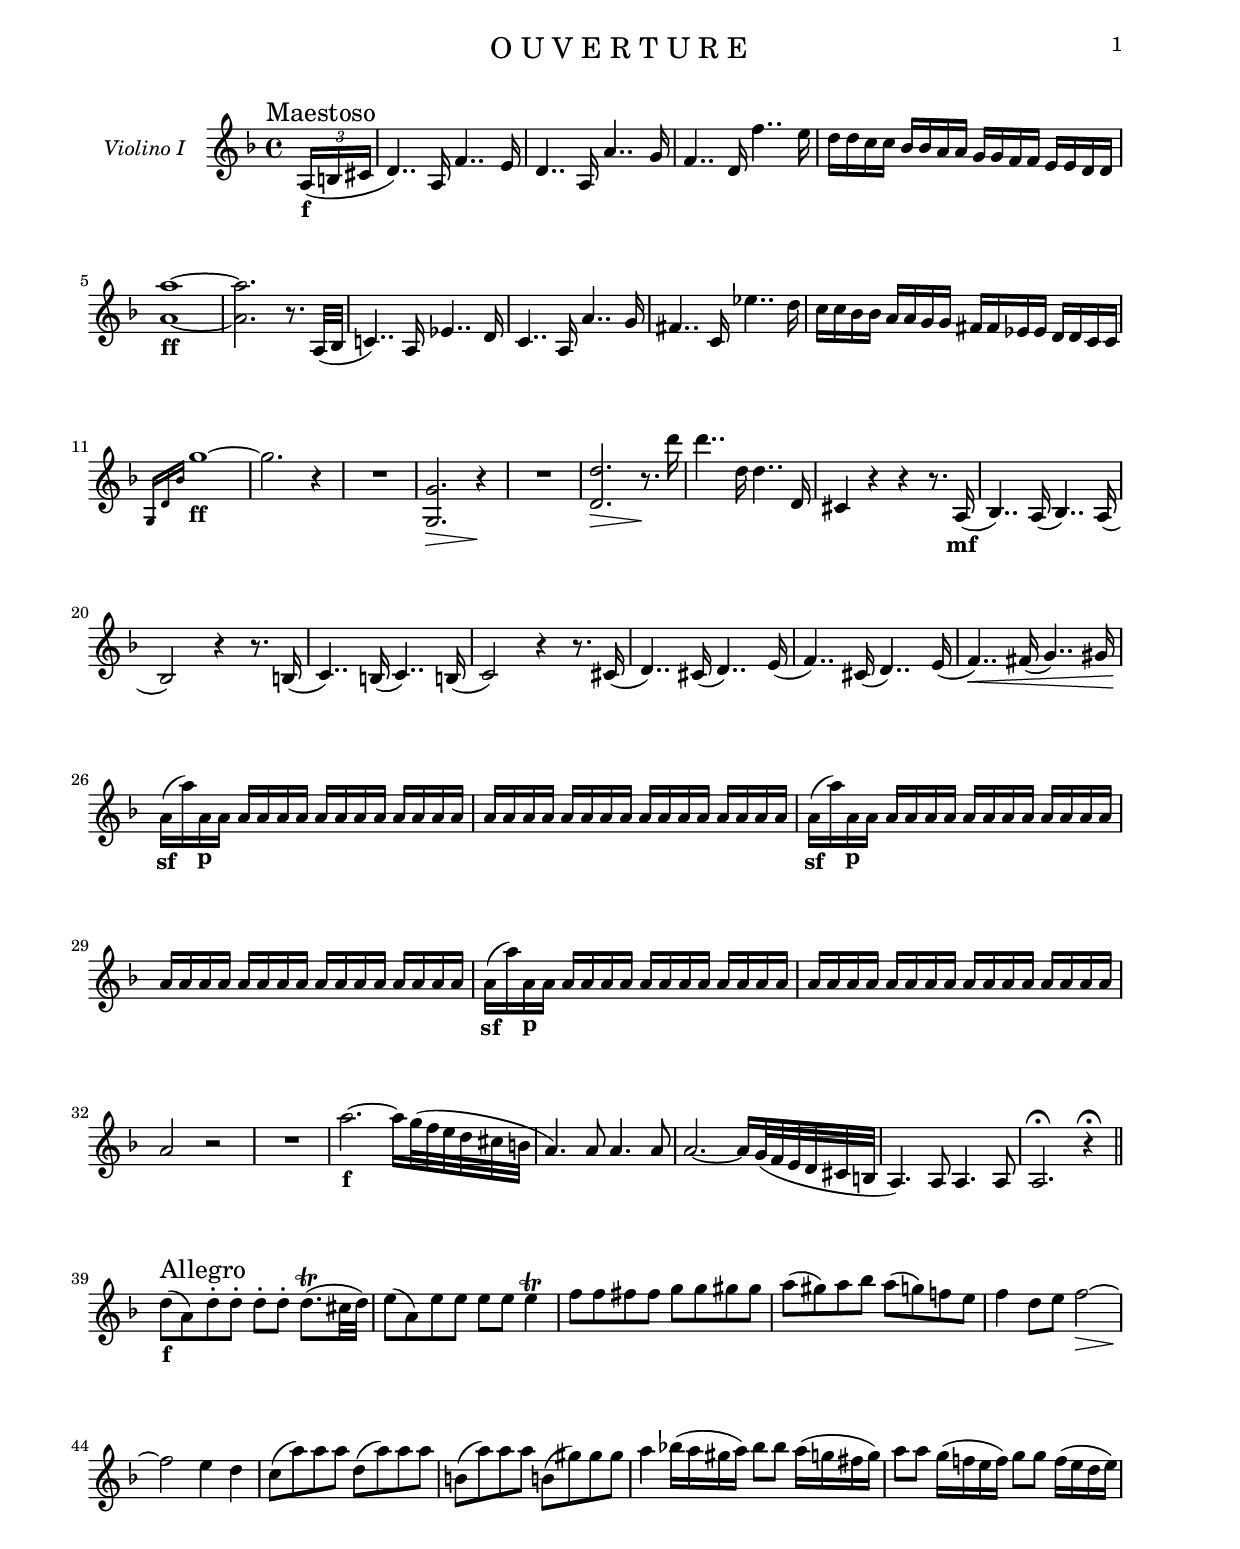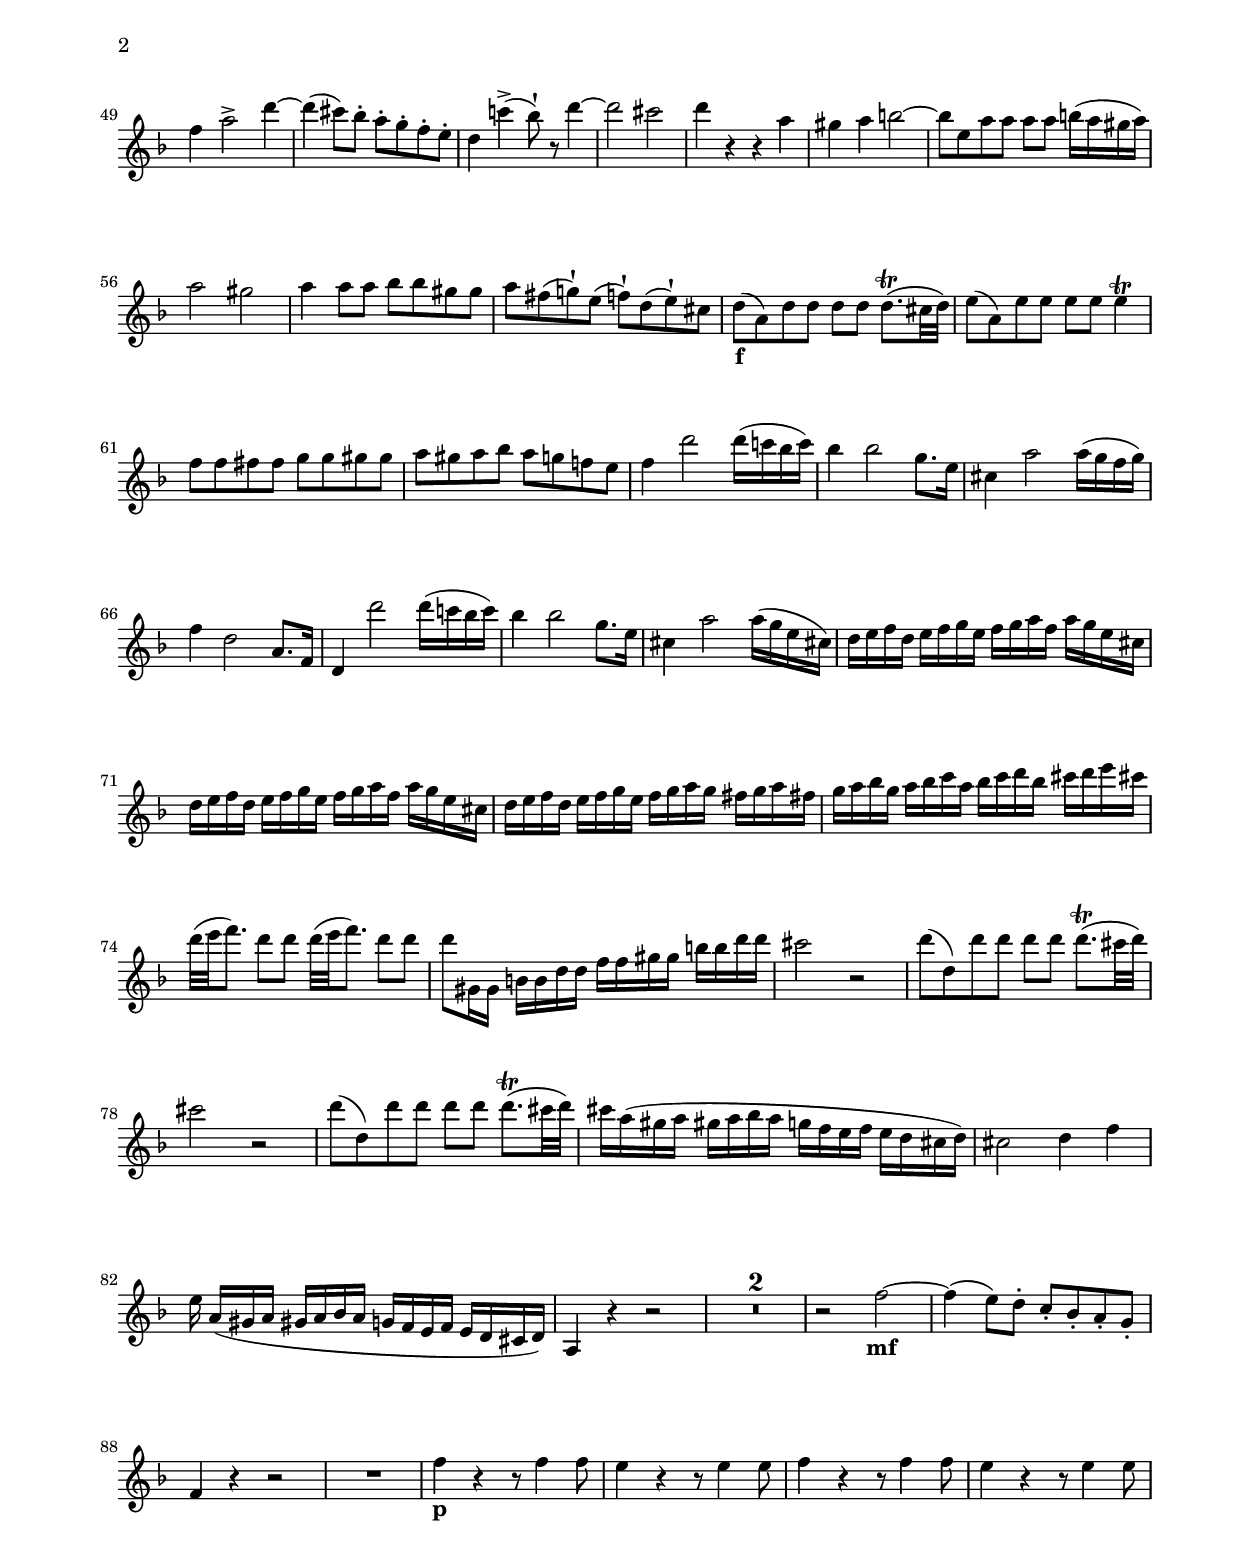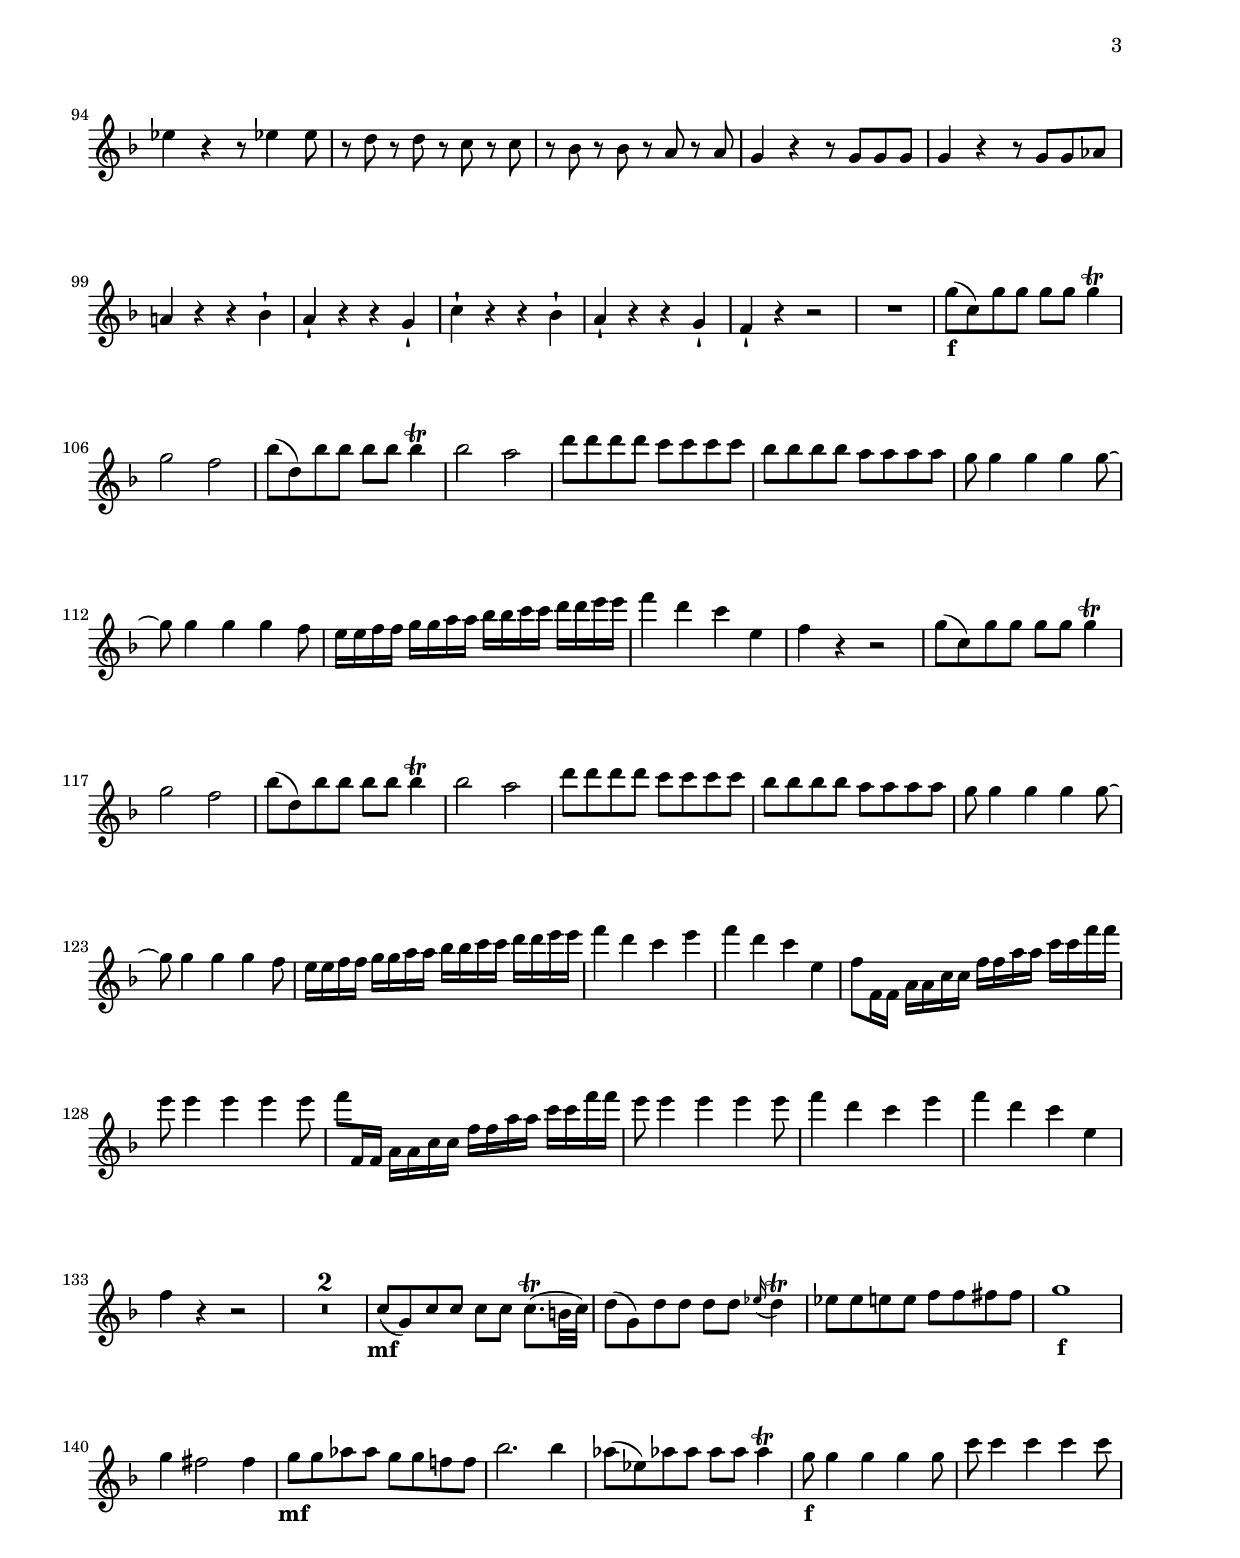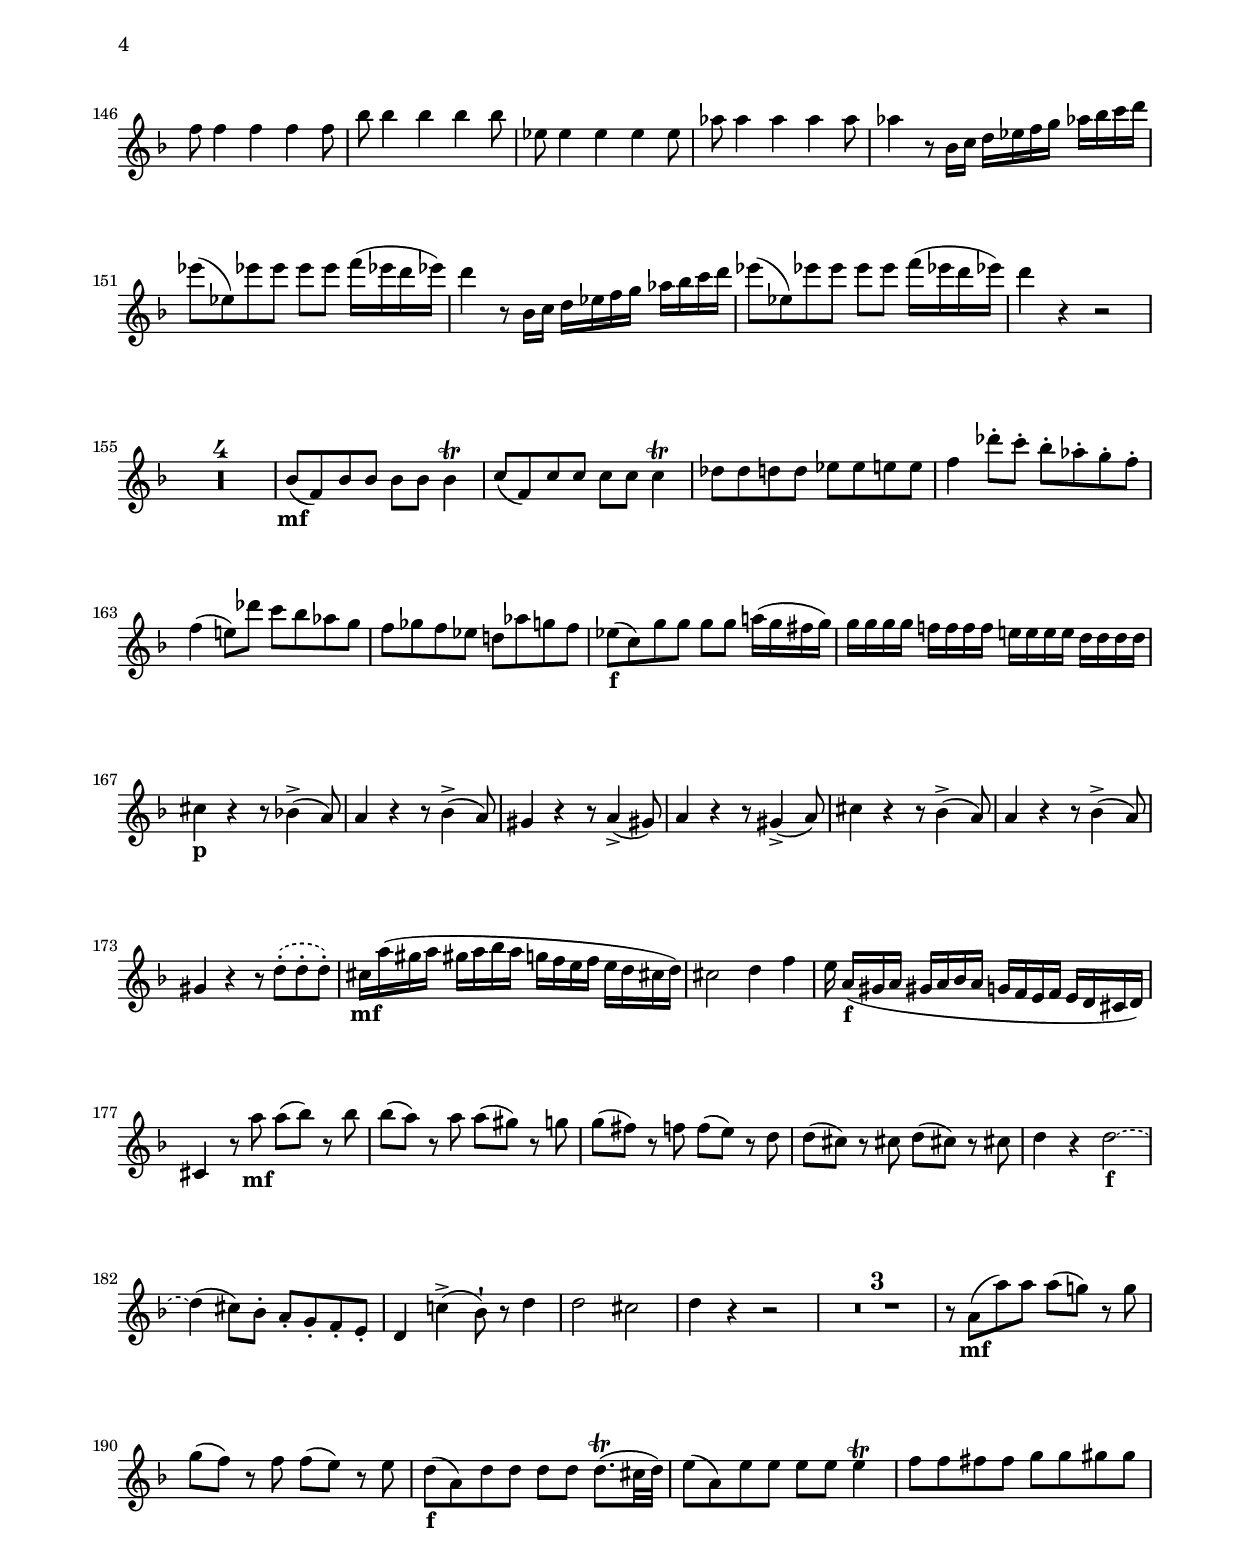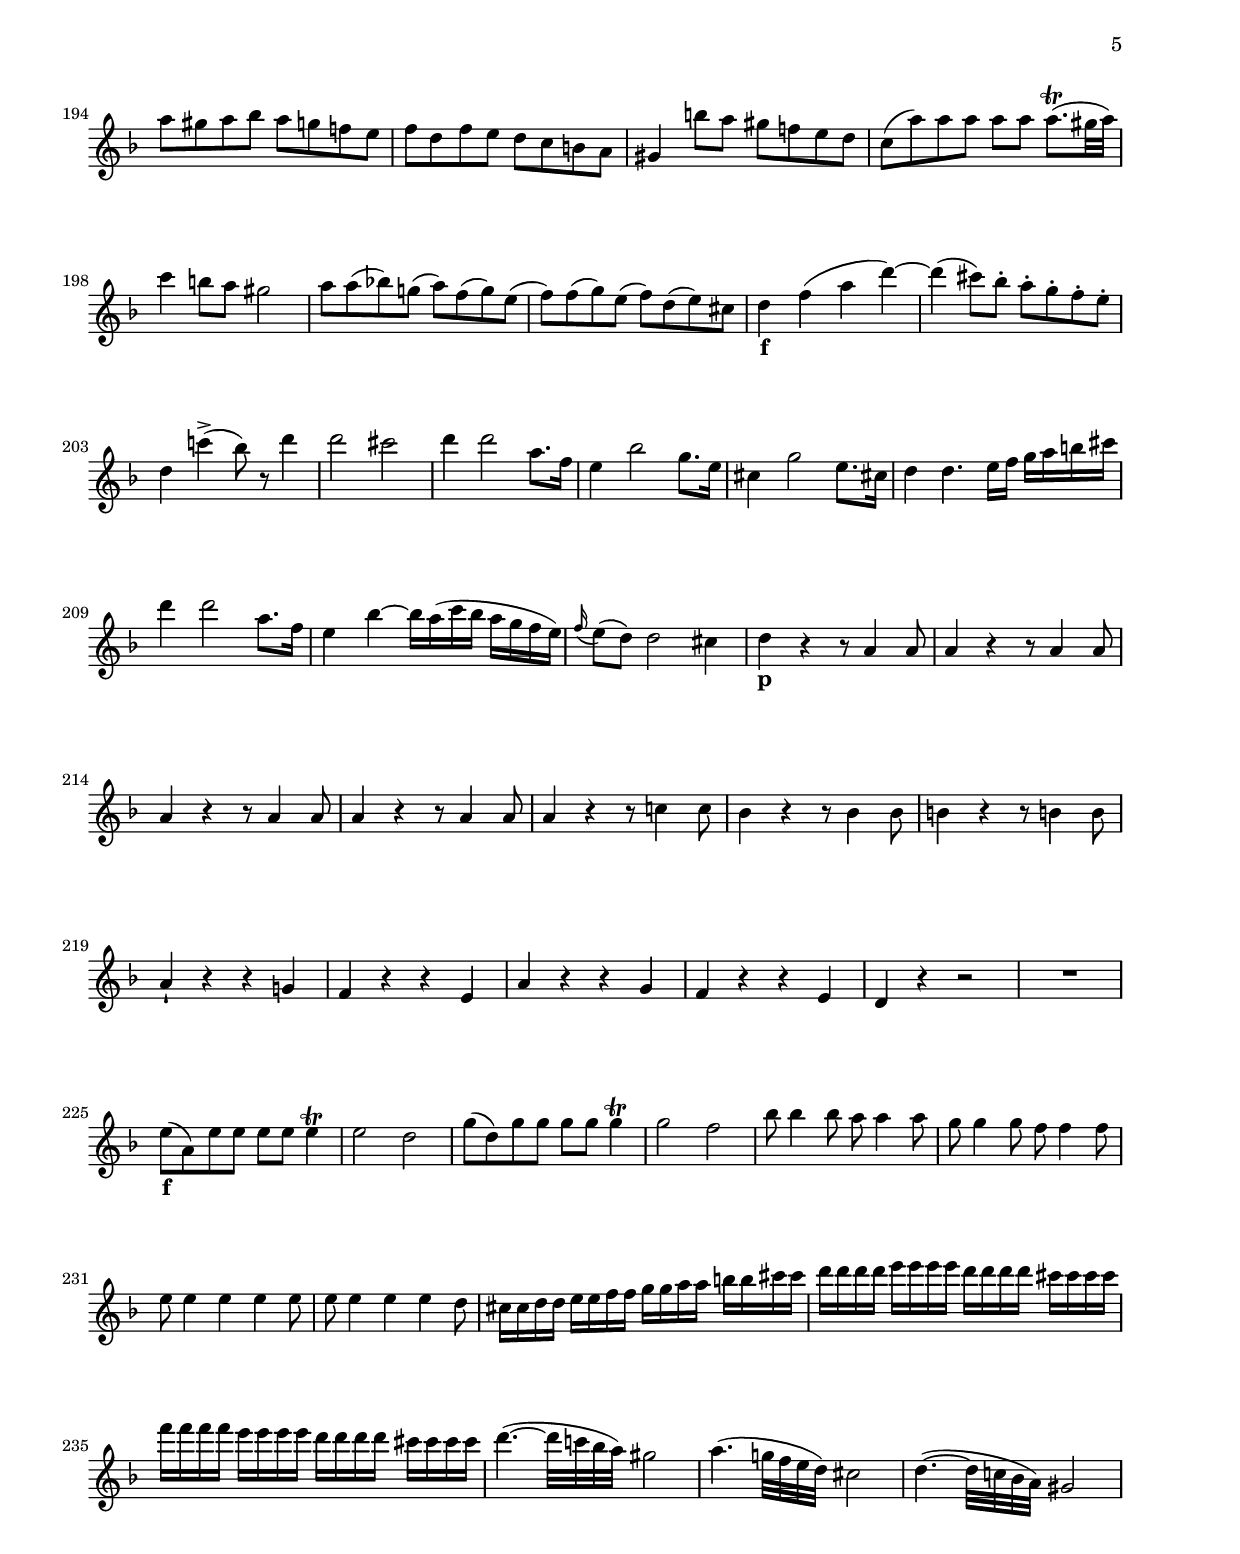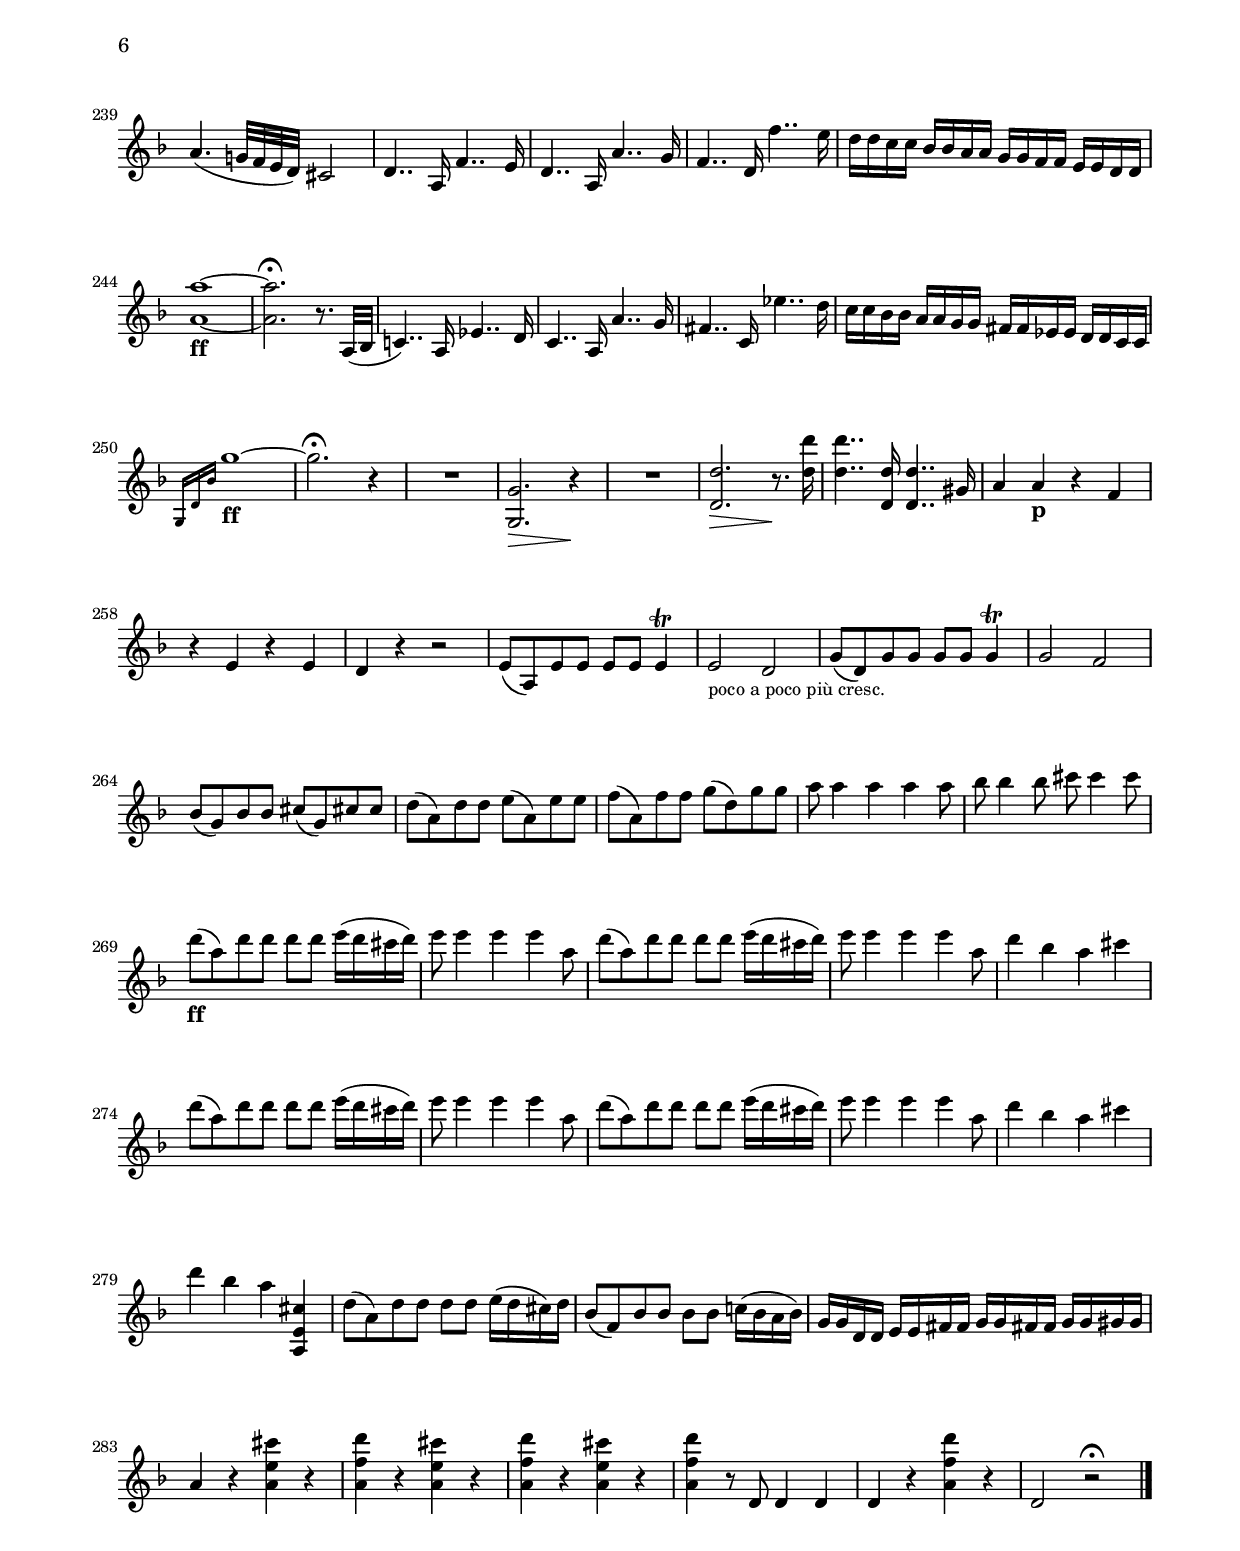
% (c) 2020 by Wolfgang Esser-Skala.
% This file is licensed under the Creative Commons Attribution-NonCommercial-ShareAlike 4.0 International License.
% To view a copy of this license, visit http://creativecommons.org/licenses/by-nc-sa/4.0/.

\version "2.18.0"

\include "../definitions.ly"

\paper {
	indent = 2\cm
	top-margin = 1.5\cm
	system-separator-markup = ##f
	system-system-spacing =
    #'((basic-distance . 18)
       (minimum-distance . 18)
       (padding . -100)
       (stretchability . 0))

	top-system-spacing =
    #'((basic-distance . 12)
       (minimum-distance . 12)
       (padding . -100)
       (stretchability . 0))

	top-markup-spacing =
    #'((basic-distance . 0)
       (minimum-distance . 0)
       (padding . -100)
       (stretchability . 0))

	markup-system-spacing =
    #'((basic-distance . 12)
       (minimum-distance . 12)
       (padding . -100)
       (stretchability . 0))

	systems-per-page = #9
}

#(set-global-staff-size 17.82)

\layout {
	\context {
		\Staff
		instrumentName = "Violino I"
	}
}

\book {
	\bookpart {
		\header {
			title = "O U V E R T U R E"
		}
		\score {
			<<
				\new Staff { \ViolinoI }
			>>
		}
	}
}
